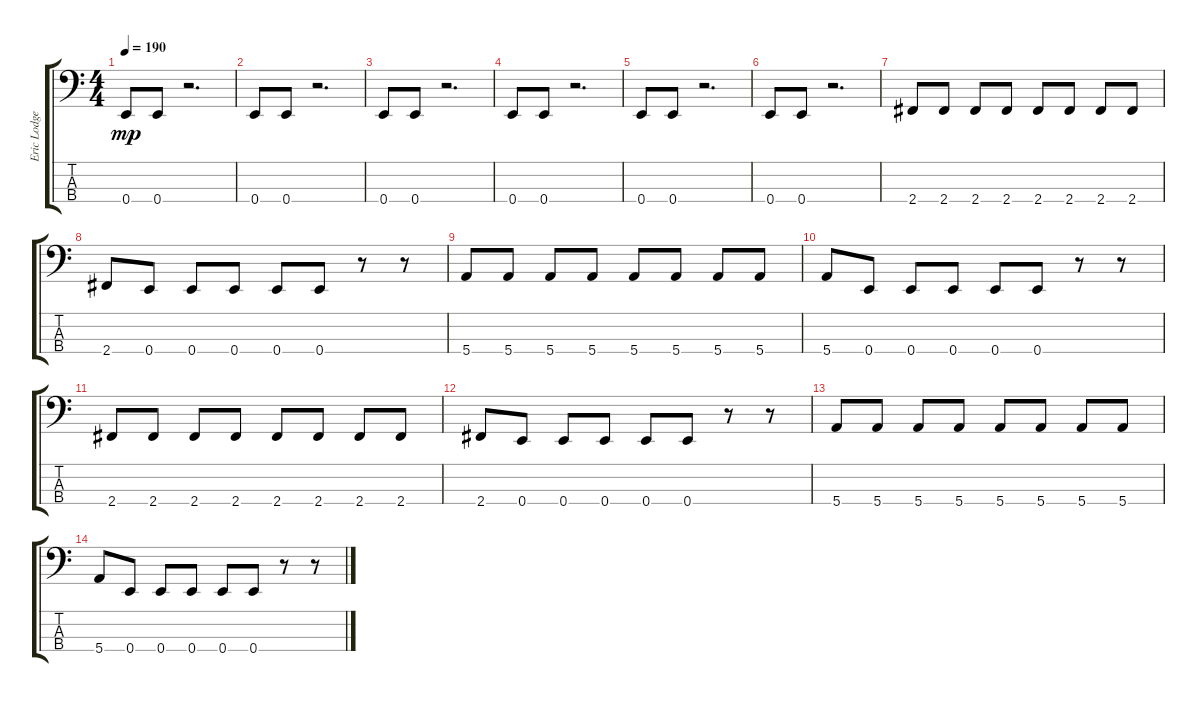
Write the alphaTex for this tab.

\track ("Eric Lodge" "Eric Lodge") {instrument electricbassfinger}
\staff {score tabs}
\tuning (G2 D2 A1 E1) {hide}
\ts (4 4)
\tempo 190
\clef f4
\ks c
0.4.8{dy mp} 0.4.8 r.2{d} |
0.4.8 0.4.8 r.2{d} |
0.4.8 0.4.8 r.2{d} |
0.4.8 0.4.8 r.2{d} |
0.4.8 0.4.8 r.2{d} |
0.4.8 0.4.8 r.2{d} |
2.4.8 2.4.8 2.4.8 2.4.8 2.4.8 2.4.8 2.4.8 2.4.8 |
2.4.8 0.4.8 0.4.8 0.4.8 0.4.8 0.4.8 r.8 r.8 |
5.4.8 5.4.8 5.4.8 5.4.8 5.4.8 5.4.8 5.4.8 5.4.8 |
5.4.8 0.4.8 0.4.8 0.4.8 0.4.8 0.4.8 r.8 r.8 |
2.4.8 2.4.8 2.4.8 2.4.8 2.4.8 2.4.8 2.4.8 2.4.8 |
2.4.8 0.4.8 0.4.8 0.4.8 0.4.8 0.4.8 r.8 r.8 |
5.4.8 5.4.8 5.4.8 5.4.8 5.4.8 5.4.8 5.4.8 5.4.8 |
5.4.8 0.4.8 0.4.8 0.4.8 0.4.8 0.4.8 r.8 r.8
